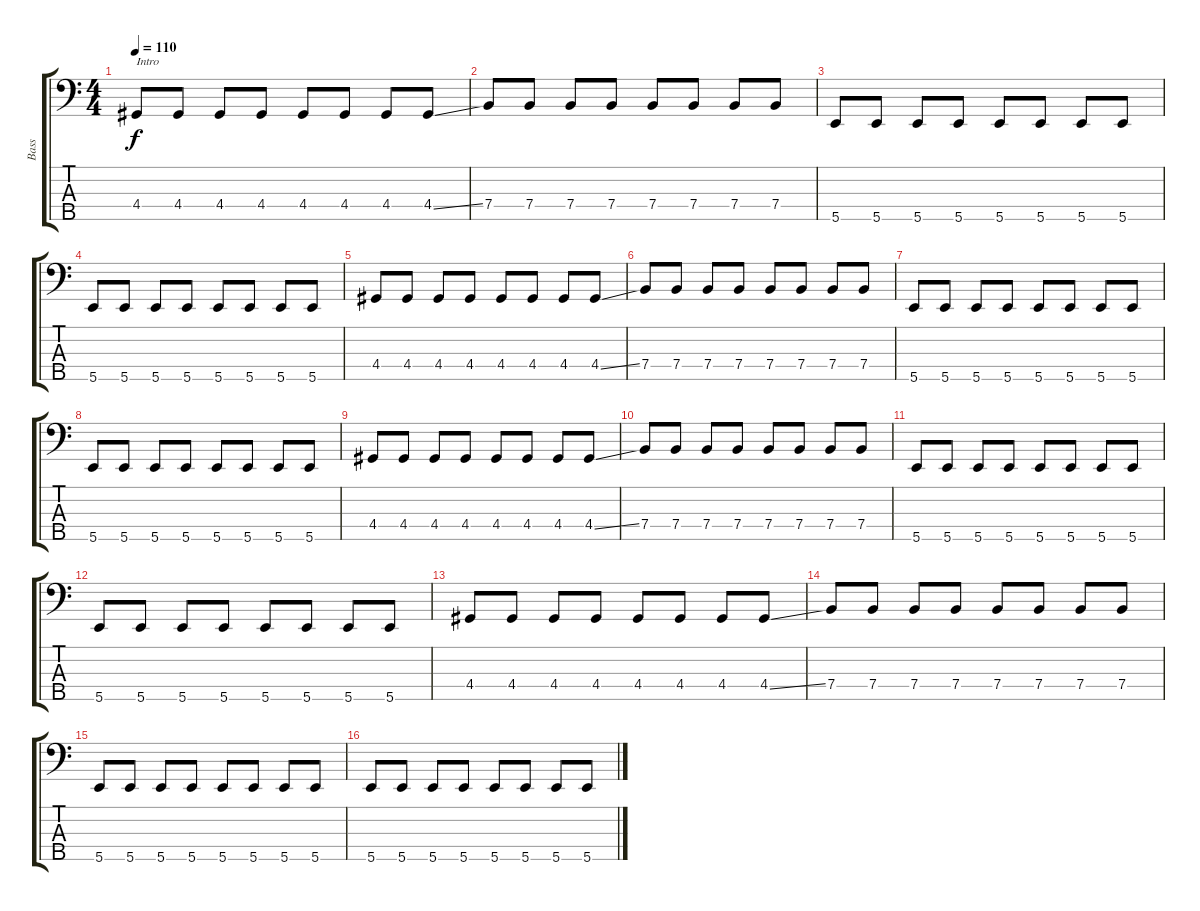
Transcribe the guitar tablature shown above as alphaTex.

\track ("Bass" "Bass") {instrument electricbassfinger}
\staff {score tabs}
\tuning (G2 D2 A1 E1 B0) {hide}
\ts (4 4)
\tempo 110
\clef f4
\ks c
4.4.8{txt "Intro" dy f instrument electricbassfinger} 4.4.8 4.4.8 4.4.8 4.4.8 4.4.8 4.4.8 4.4{ss}.8 |
7.4.8 7.4.8 7.4.8 7.4.8 7.4.8 7.4.8 7.4.8 7.4.8 |
5.5.8 5.5.8 5.5.8 5.5.8 5.5.8 5.5.8 5.5.8 5.5.8 |
5.5.8 5.5.8 5.5.8 5.5.8 5.5.8 5.5.8 5.5.8 5.5.8 |
4.4.8 4.4.8 4.4.8 4.4.8 4.4.8 4.4.8 4.4.8 4.4{ss}.8 |
7.4.8 7.4.8 7.4.8 7.4.8 7.4.8 7.4.8 7.4.8 7.4.8 |
5.5.8 5.5.8 5.5.8 5.5.8 5.5.8 5.5.8 5.5.8 5.5.8 |
5.5.8 5.5.8 5.5.8 5.5.8 5.5.8 5.5.8 5.5.8 5.5.8 |
4.4.8 4.4.8 4.4.8 4.4.8 4.4.8 4.4.8 4.4.8 4.4{ss}.8 |
7.4.8 7.4.8 7.4.8 7.4.8 7.4.8 7.4.8 7.4.8 7.4.8 |
5.5.8 5.5.8 5.5.8 5.5.8 5.5.8 5.5.8 5.5.8 5.5.8 |
5.5.8 5.5.8 5.5.8 5.5.8 5.5.8 5.5.8 5.5.8 5.5.8 |
4.4.8 4.4.8 4.4.8 4.4.8 4.4.8 4.4.8 4.4.8 4.4{ss}.8 |
7.4.8 7.4.8 7.4.8 7.4.8 7.4.8 7.4.8 7.4.8 7.4.8 |
5.5.8 5.5.8 5.5.8 5.5.8 5.5.8 5.5.8 5.5.8 5.5.8 |
5.5.8 5.5.8 5.5.8 5.5.8 5.5.8 5.5.8 5.5.8 5.5.8
